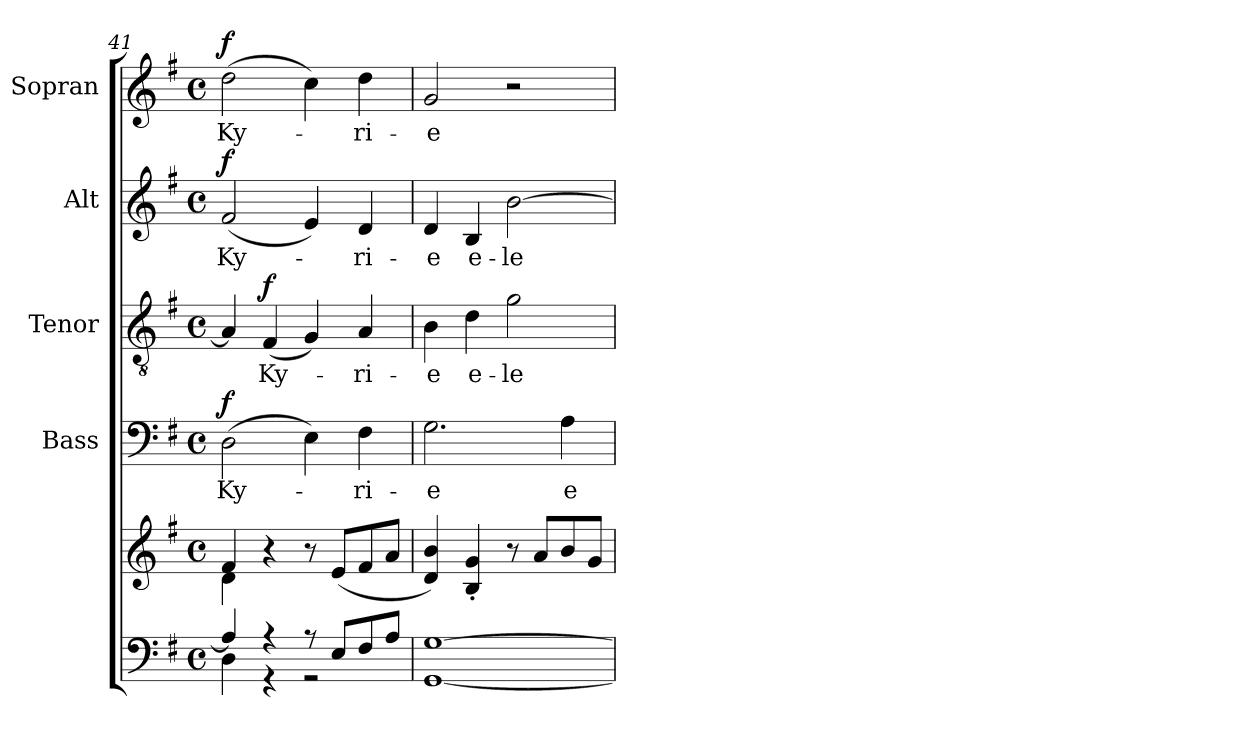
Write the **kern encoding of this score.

**kern	**kern	**kern	**text	**dynam	**kern	**text	**dynam	**kern	**text	**dynam	**kern	**text	**dynam
*part5	*part5	*part4	*part4	*part4	*part3	*part3	*part3	*part2	*part2	*part2	*part1	*part1	*part1
*staff6	*staff5	*staff4	*staff4	*staff4	*staff3	*staff3	*staff3	*staff2	*staff2	*staff2	*staff1	*staff1	*staff1
*	*	*I"Bass	*	*	*I"Tenor	*	*	*I"Alt	*	*	*I"Sopran	*	*
*	*	*I'B.	*	*	*I'T.	*	*	*I'A.	*	*	*I'S.	*	*
*clefF4	*clefG2	*clefF4	*	*	*clefGv2	*	*	*clefG2	*	*	*clefG2	*	*
*k[f#]	*k[f#]	*k[f#]	*	*	*k[f#]	*	*	*k[f#]	*	*	*k[f#]	*	*
*G:	*G:	*G:	*	*	*G:	*	*	*G:	*	*	*G:	*	*
*M4/4	*M4/4	*M4/4	*	*	*M4/4	*	*	*M4/4	*	*	*M4/4	*	*
*met(c)	*met(c)	*met(c)	*	*	*met(c)	*	*	*met(c)	*	*	*met(c)	*	*
=41	=41	=41	=41	=41	=41	=41	=41	=41	=41	=41	=41	=41	=41
*^	*^	*	*	*	*	*	*	*	*	*	*	*	*
!	!	!	!	!	!LO:LY:b	!LO:DY:a	!	!	!	!	!LO:LY:b	!LO:DY:a	!	!LO:LY:b	!LO:DY:a
4A/]	4D\	4f#/	4d\	(>2D\	Ky-	f	4A/]	.	.	(<2f#/	Ky-	f	(>2dd\	Ky-	f
!	!	!	!	!	!	!	!	!LO:LY:b	!LO:DY:a	!	!	!	!	!	!
4r	4r	4r	2.ryy	.	.	.	(<4F#/	Ky-	f	.	.	.	.	.	.
8rG	2rAA	8r	.	4E\)	.	.	4G/)	.	.	4e/)	.	.	4cc\)	.	.
8E/L	.	(<8e/L	.	.	.	.	.	.	.	.	.	.	.	.	.
!	!	!	!	!	!LO:LY:b	!	!	!LO:LY:b	!	!	!LO:LY:b	!	!	!LO:LY:b	!
8F#/	.	8f#/	.	4F#\	-ri-	.	4A/	-ri-	.	4d/	-ri-	.	4dd\	-ri-	.
8A/J	.	8a/J	.	.	.	.	.	.	.	.	.	.	.	.	.
*	*	*v	*v	*	*	*	*	*	*	*	*	*	*	*	*
!!LO:PB:g=z
=42	=42	=42	=42	=42	=42	=42	=42	=42	=42	=42	=42	=42	=42	=42
!	!	!	!	!LO:LY:b	!	!	!LO:LY:b	!	!	!LO:LY:b	!	!	!LO:LY:b	!
[>1G	[<1GG	4d/ 4b/)	2.G\	-e	.	4B\	-e	.	4d/	-e	.	2g/	-e	.
!	!	!	!	!	!	!	!LO:LY:b	!	!	!LO:LY:b	!	!	!	!
.	.	4B/'< 4g/'<	.	.	.	4d\	e-	.	4B/	e-	.	.	.	.
!	!	!	!	!	!	!	!LO:LY:b	!	!	!LO:LY:b	!	!	!	!
.	.	8r	.	.	.	2g\	-le-	.	[2b\	-le-	.	2r	.	.
.	.	8a/L	.	.	.	.	.	.	.	.	.	.	.	.
!	!	!	!	!LO:LY:b	!	!	!	!	!	!	!	!	!	!
.	.	8b/	4A\	e-	.	.	.	.	.	.	.	.	.	.
.	.	8g/J	.	.	.	.	.	.	.	.	.	.	.	.
*v	*v	*	*	*	*	*	*	*	*	*	*	*	*	*
=	=	=	=	=	=	=	=	=	=	=	=	=	=
*-	*-	*-	*-	*-	*-	*-	*-	*-	*-	*-	*-	*-	*-
